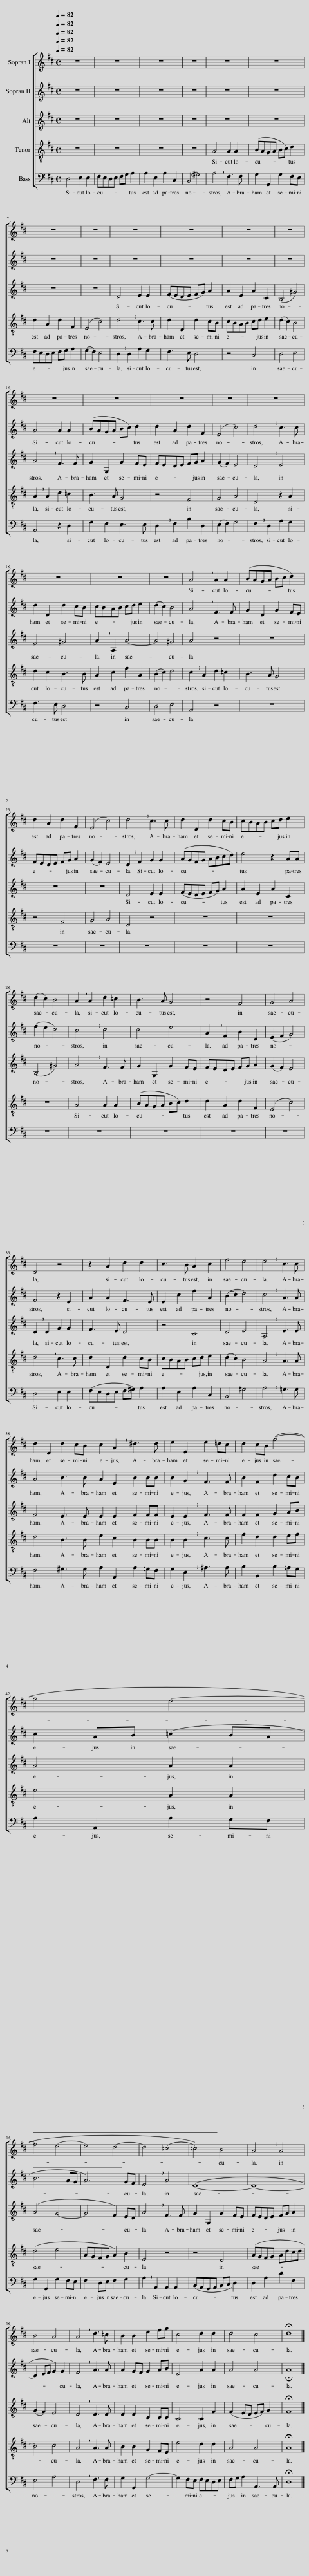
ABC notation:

X:1
%%score [ 1 2 3 4 5 ]
L:1/8
Q:1/4=82
M:4/4
I:linebreak $
K:D
V:1 treble
V:2 treble
V:3 treble
V:4 treble-8
V:5 bass
V:1
 z8 | z8 | z8 | z8 | z8 | %5
 z8 |$ z8 | z8 | z8 | z8 | %10
 z8 | z8 |$ z8 | z8 | z8 | %15
 z8 | z8 |$ z8 | z8 | z8 | %20
 !breath!A4 A2 A2 | (BAGA Bc d2) |$ d2 A2 d2 F2 | (E4 c4) | !breath!d4 c3 c | %25
 d2 D2 d2 cB | cBAB cd e2 |$ (d2 c2) B4 | !breath!A2 A2 d2 =c2 | B3 A G4 | %30
 z4 F4 | G4 A4 |$ D4 z4 | z2 A2 d2 d2 | c3 B A2 c2 | %35
 f4 e4 | !breath!e4 c3 c |$ d2 D2 d2 cB | c2 !breath!A2 ^d3 d | e2 E2 e2 =dc | %40
 d2 cB (g4- |$ g4 f4- |$ f4 e4- | e4 d4- | d4 (=c4 | %45
 =c4)) B4 | !breath!A4 A4 |$ B4 A4 | !breath!A4 d3 =c | B2 B2 e2 fg | %50
 c4 d2 d2 | d4 c4 | !fermata!d8 |] %53
V:2
 z8 | z8 | z8 | z8 | z8 | %5
 z8 |$ z8 | z8 | z8 | z8 | %10
 z8 | z8 |$ A4 A2 A2 | (BAGA Bc) d2 | d2 A2 d2 F2 | %15
 (E4 c4) | !breath!d4 c3 c |$ d2 D2 d2 cB | cBAB cd e2 | (d2 c2) B4 | %20
 !breath!A4 F3 F | G2 D2 G2 FE |$ FEDE FG A2 | (G2 F2) E4 | !breath!D2 F2 G2 G2 | %25
 (AGFG ABcd) | e4 z2 AA |$ (f2 e2 d4) | !breath!c4 d4 | d4 e4 | %30
 !breath!A2 F2 B2 D2 | (E2 F2 G4) |$ F4 z2 E2 | A2 A2 F3 E | E2 c2 f2 A2 | %35
 ((B2 c2) d4) | !breath!c4 A3 A |$ A4 B3 B | A2 E2 B2 BB | B2 !breath!G2 F3 F | %40
 B2 F2 d2 cB |$ c2 AB (=c2 BA |$ B6 AG | A6) GF | !breath!E4 A4 | %45
 (D8- | D8- |$ D2 EF G2) G2 | !breath!F4 A3 A | A2 GF G2 AB | %50
 E4 A2 A2 | A4 A4 | !fermata!A8 |] %53
V:3
 z8 | z8 | z8 | z8 | z8 | %5
 z8 |$ z8 | z8 | D4 E2 E2 | (FEDE FG) A2 | %10
 A2 E2 A2 C2 | (B,4 ^G4) |$ !breath!A4 F3 F | G2 G,2 G2 FE | FEDE FG A2 | %15
 (G2 F2) E4 | !breath!D4 E4 |$ F4 ^G4 | !breath!A2 A,2 A4- | A4 ^G4 | %20
 A4 z4 | z8 |$ z8 | z8 | D4 E2 E2 | %25
 (FEDE FG) A2 | A2 E2 A2 C2 |$ (B,4 ^G4) | !breath!A4 F3 F | G2 G,2 G2 FE | %30
 FEDE FG A2 | (G2 F2) E4 |$ !breath!D2 D2 G2 G2 | F3 E D4 | z4 C4 | %35
 D4 E4 | !breath!A,4 E3 E |$ F4 E3 E | E2 E2 F2 FF | E2 !breath!E2 F3 F | %40
 F2 F2 G2 AB |$ A4 A2 A2 |$ (A4 G4- | G4 F2) ED | !breath!A4 F3 F | %45
 G2 G,2 G2 FE | FEDE FG A2 |$ (G2 F2) E4 | !breath!D4 D3 D | D2 D2 B,2 B,B, | %50
 A,4 A,2 F2 | (F2 ED EF) G2 | !fermata!F8 |] %53
V:4
 z8 | z8 | z8 | z8 | A4 A2 A2 | %5
 (BAGA Bc) d2 |$ d2 A2 d2 F2 | (E4 c4) | !breath!d4 c3 c | d2 D2 d2 cB | %10
 cBAB cd e2 | (d2 c2) B4 |$ !breath!A2 A2 d2 =c2 | B3 A G4 | z4 F4 | %15
 G4 A4 | D4 z2 A2 |$ d2 c2 B3 B | A2 c2 f2 A2 | (B2 c2) d4 | %20
 !breath!c2 A2 d2 =c2 | B3 A G4 |$ z4 F4 | G4 A4 | D4 z4 | %25
 z8 | z8 |$ z8 | A4 A2 A2 | (BAGA Bc) d2 | %30
 d2 A2 d2 F2 | (E4 c4) |$ !breath!d4 c3 c | d2 D2 d2 cB | cBAB cd e2 | %35
 (d2 c2) B4 | !breath!A4 A3 A |$ d4 B3 B | e2 c2 B2 BB | B2 !breath!B2 c3 c | %40
 f2 d2 d2 ef |$ e4 A2 A2 |$ (d4 e4 | AGFG A2) B2 | E4 z4 | %45
 z4 D4 | (AGFG Adcd |$ B4) c4 | !breath!A4 A3 A | B2 B2 G2 FE | %50
 e4 d2 d2 | A4 A4 | !fermata!A8 |] %53
V:5
 D,4 E,2 E,2 | F,E,D,E, F,G, A,2 | A,2 E,2 A,2 C,2 | (B,,4 ^G,4) | !breath!A,4 F,3 F, | %5
 G,2 G,,2 G,2 F,E, |$ F,E,D,E, F,G, A,2 | (G,2 F,2) E,4 | !breath!D,2 D,2 A,2 G,2 | F,3 E, D,4 | %10
 z4 C,4 | D,4 E,4 |$ A,,4 z2 D,2 | G,2 F,2 E,3 E, | !breath!D,2 F,2 B,2 D,2 | %15
 (E,2 F,2) G,4 | !breath!F,2 D,2 A,2 G,2 |$ F,3 E, D,4 | z4 C,4 | D,4 E,4 | %20
 A,,4 z4 | z8 |$ z8 | z8 | z8 | %25
 z8 | z8 |$ z8 | z8 | z8 | %30
 z8 | z8 |$ D,4 E,2 E,2 | (F,E,D,E, F,^G,) A,2 | A,2 E,2 A,2 C,2 | %35
 B,,4 ^G,4 | !breath!A,4 =G,3 G, |$ F,4 ^G,3 G, | A,2 A,,2 A,2 =G,F, | G,2 !breath!E,2 ^A,3 A, | %40
 B,2 B,,2 B,2 =A,G, |$ A,2 A,,2 A,2 G,F, |$ G,2 G,,2 G,2 F,E, | F,2 D,E, F,2 G,2 | !breath!A,2 A,,2 A,,2 A,,2 | %45
 (B,,A,,G,,A,, B,,C, D,2) | D,2 A,2 D2 F,2 |$ E,4 A,4 | !breath!D,4 F,3 F, | G,2 G,,2 G,4- | %50
 G,2 F,E, F,E,D,E, | F,G, A,2 A,,3 A,, | !fermata!D,8 |] %53
